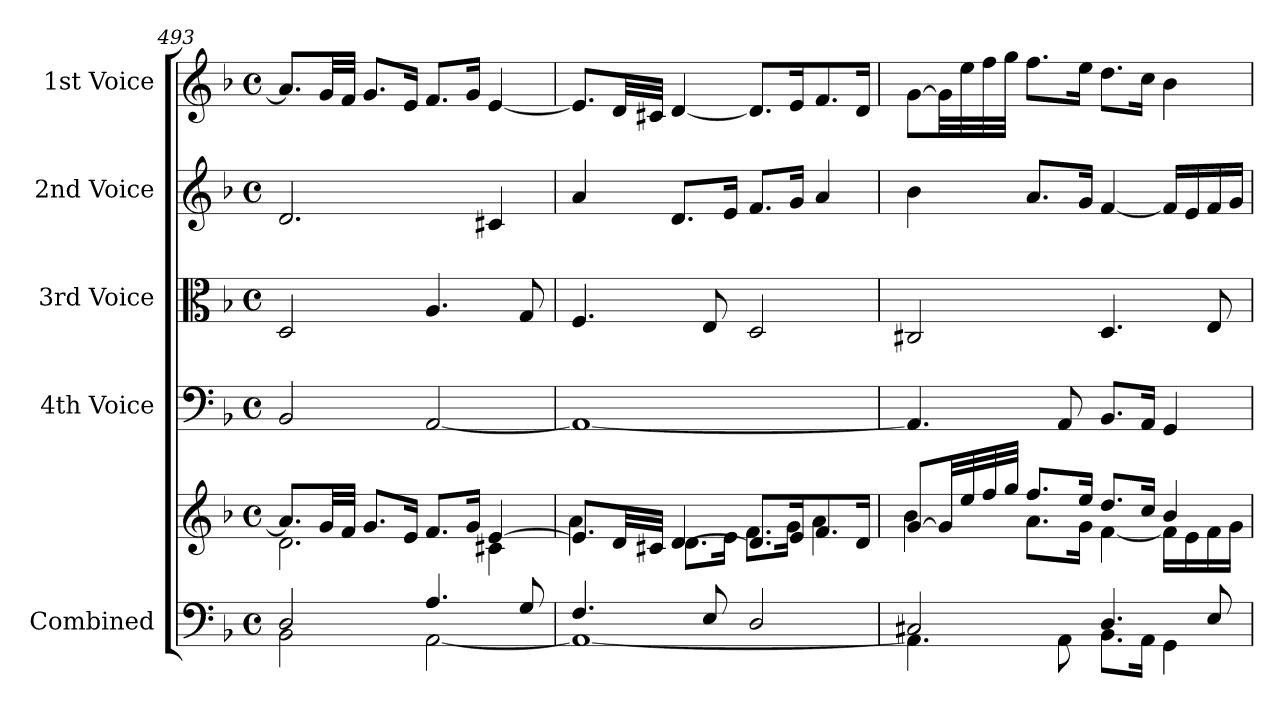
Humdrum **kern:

**kern	**kern	**kern	**kern	**kern	**kern
*part5	*part5	*part4	*part3	*part2	*part1
*staff6	*staff5	*staff4	*staff3	*staff2	*staff1
*I"Combined	*	*I"4th Voice	*I"3rd Voice	*I"2nd Voice	*I"1st Voice
*clefF4	*clefG2	*clefF4	*clefC3	*clefG2	*clefG2
*k[b-]	*k[b-]	*k[b-]	*k[b-]	*k[b-]	*k[b-]
*M4/4	*M4/4	*M4/4	*M4/4	*M4/4	*M4/4
*met(c)	*met(c)	*met(c)	*met(c)	*met(c)	*met(c)
=493	=493	=493	=493	=493	=493
*^	*^	*	*	*	*
2D/	2BB-\	8.a/L]	2.d\	2BB-/	2D/	2.d/	8.a/L]
.	.	32g/LL	.	.	.	.	32g/LL
.	.	32f/JJJ	.	.	.	.	32f/JJJ
.	.	8.g/L	.	.	.	.	8.g/L
.	.	16e/Jk	.	.	.	.	16e/Jk
4.A/	[2AA\	8.f/L	.	[2AA/	4.A/	.	8.f/L
.	.	16g/Jk	.	.	.	.	16g/Jk
.	.	[4e/	4c#X\	.	.	4c#X/	[4e/
8G/	.	.	.	.	8G/	.	.
!!LO:PB:g=z
=494	=494	=494	=494	=494	=494	=494	=494
4.F/	1AA_	8.e/L]	4a\	1AA_	4.F/	4a/	8.e/L]
.	.	32d/LL	.	.	.	.	32d/LL
.	.	32c#X/JJJ	.	.	.	.	32c#X/JJJ
.	.	[4d/	8.d\L	.	.	8.d/L	[4d/
8E/	.	.	.	.	8E/	.	.
.	.	.	16e\Jk	.	.	16e/Jk	.
2D/	.	8.d/L]	8.f\L	.	2D/	8.f/L	8.d/L]
.	.	16e/K	16g\Jk	.	.	16g/Jk	16e/K
.	.	8.f/	4a\	.	.	4a/	8.f/
.	.	16d/Jk	.	.	.	.	16d/Jk
=495	=495	=495	=495	=495	=495	=495	=495
2C#X/	4.AA\]	[8g/L	4b-\	4.AA/]	2C#X/	4b-\	[8g\L
.	.	32g/LL]	.	.	.	.	32g\LL]
.	.	32ee/	.	.	.	.	32ee\
.	.	32ff/	.	.	.	.	32ff\
.	.	32gg/JJJ	.	.	.	.	32gg\JJJ
.	.	8.ff/L	8.a\L	.	.	8.a/L	8.ff\L
.	8AA\	.	.	8AA/	.	.	.
.	.	16ee/Jk	16g\Jk	.	.	16g/Jk	16ee\Jk
4.D/	8.BB-\L	8.dd/L	[4f\	8.BB-/L	4.D/	[4f/	8.dd\L
.	16AA\Jk	16cc/Jk	.	16AA/Jk	.	.	16cc\Jk
.	4GG\	4b-/	16f\LL]	4GG/	.	16f/LL]	4b-\
.	.	.	16e\	.	.	16e/	.
8E/	.	.	16f\	.	8E/	16f/	.
.	.	.	16g\JJ	.	.	16g/JJ	.
*v	*v	*	*	*	*	*	*
*	*v	*v	*	*	*	*
=	=	=	=	=	=
*-	*-	*-	*-	*-	*-
